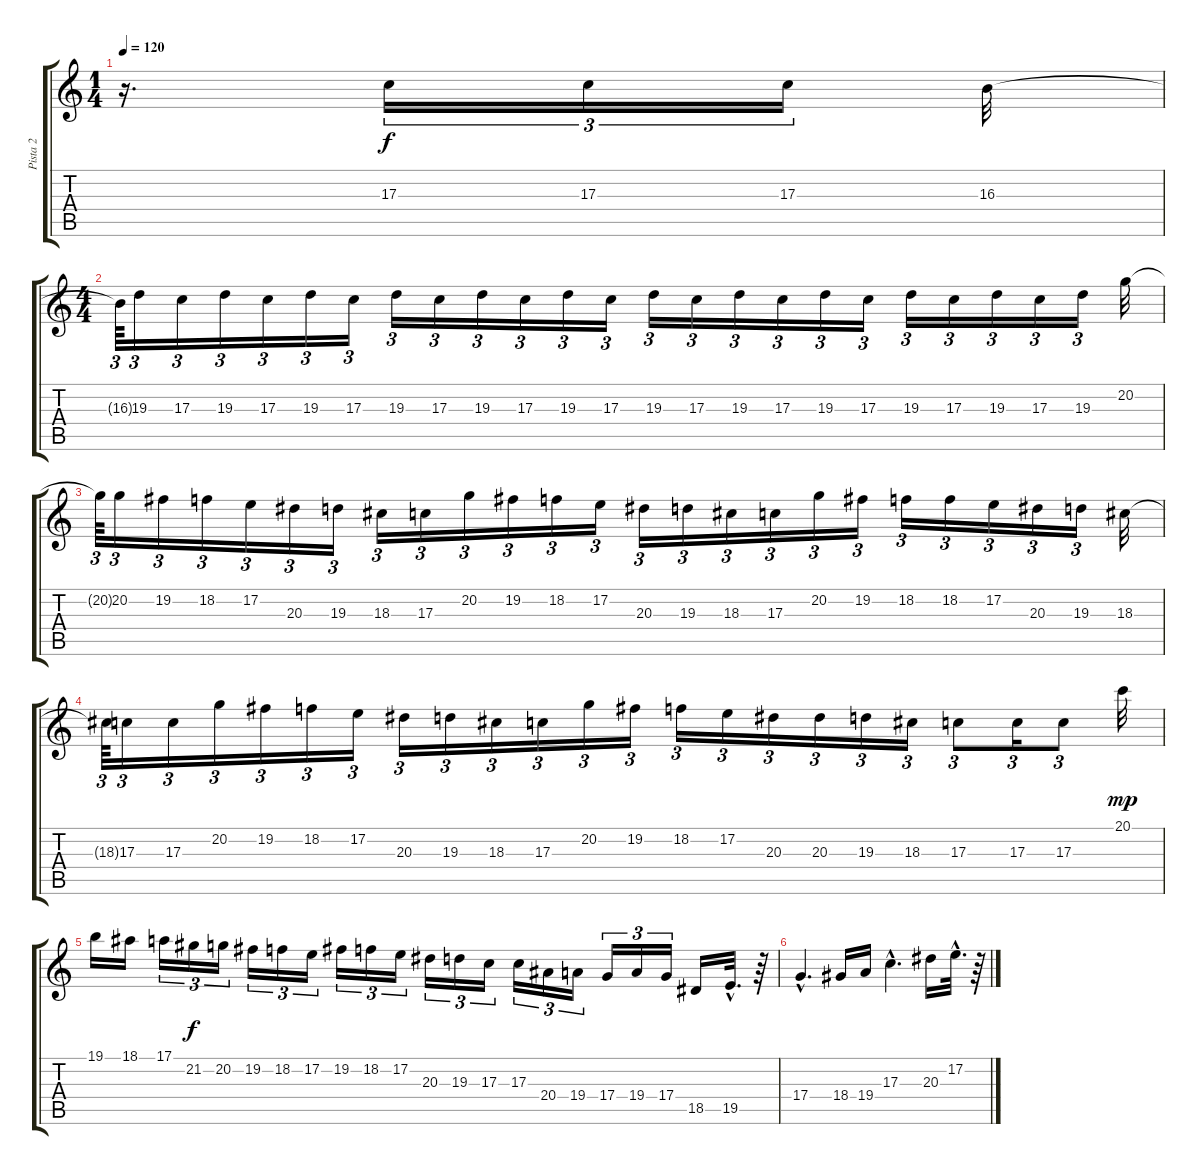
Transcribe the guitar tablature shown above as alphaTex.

\track ("Pista 2" "Pista 2") {instrument lead2sawtooth}
\staff {score tabs}
\tuning (E4 B3 G3 D3 A2 E2) {hide}
\ts (1 4)
\tempo 120
\clef g2
\ks c
r.16{d dy f instrument lead2sawtooth} 17.3.16{tu (3 2)} 17.3.16{tu (3 2)} 17.3.16{tu (3 2)} 16.3.32 |
\ts (4 4)
16.3{t}.64{tu (3 2)} 19.3.16{tu (3 2)} 17.3.16{tu (3 2)} 19.3.16{tu (3 2)} 17.3.16{tu (3 2)} 19.3.16{tu (3 2)} 17.3.16{tu (3 2)} 19.3.16{tu (3 2)} 17.3.16{tu (3 2)} 19.3.16{tu (3 2)} 17.3.16{tu (3 2)} 19.3.16{tu (3 2)} 17.3.16{tu (3 2)} 19.3.16{tu (3 2)} 17.3.16{tu (3 2)} 19.3.16{tu (3 2)} 17.3.16{tu (3 2)} 19.3.16{tu (3 2)} 17.3.16{tu (3 2)} 19.3.16{tu (3 2)} 17.3.16{tu (3 2)} 19.3.16{tu (3 2)} 17.3.16{tu (3 2)} 19.3.16{tu (3 2)} 20.2.32 |
20.2{t}.64{tu (3 2)} 20.2.16{tu (3 2)} 19.2.16{tu (3 2)} 18.2.16{tu (3 2)} 17.2.16{tu (3 2)} 20.3.16{tu (3 2)} 19.3.16{tu (3 2)} 18.3.16{tu (3 2)} 17.3.16{tu (3 2)} 20.2.16{tu (3 2)} 19.2.16{tu (3 2)} 18.2.16{tu (3 2)} 17.2.16{tu (3 2)} 20.3.16{tu (3 2)} 19.3.16{tu (3 2)} 18.3.16{tu (3 2)} 17.3.16{tu (3 2)} 20.2.16{tu (3 2)} 19.2.16{tu (3 2)} 18.2.16{tu (3 2)} 18.2.16{tu (3 2)} 17.2.16{tu (3 2)} 20.3.16{tu (3 2)} 19.3.16{tu (3 2)} 18.3.32 |
18.3{t}.64{tu (3 2)} 17.3.16{tu (3 2)} 17.3.16{tu (3 2)} 20.2.16{tu (3 2)} 19.2.16{tu (3 2)} 18.2.16{tu (3 2)} 17.2.16{tu (3 2)} 20.3.16{tu (3 2)} 19.3.16{tu (3 2)} 18.3.16{tu (3 2)} 17.3.16{tu (3 2)} 20.2.16{tu (3 2)} 19.2.16{tu (3 2)} 18.2.16{tu (3 2)} 17.2.16{tu (3 2)} 20.3.16{tu (3 2)} 20.3.16{tu (3 2)} 19.3.16{tu (3 2)} 18.3.16{tu (3 2)} 17.3.8{tu (3 2)} 17.3.16{tu (3 2)} 17.3.8{tu (3 2)} 20.1.32{dy mp} |
19.1.16 18.1.16 17.1.16{tu (3 2)} 21.2.16{tu (3 2) dy f} 20.2.16{tu (3 2)} 19.2.16{tu (3 2)} 18.2.16{tu (3 2)} 17.2.16{tu (3 2)} 19.2.16{tu (3 2)} 18.2.16{tu (3 2)} 17.2.16{tu (3 2)} 20.3.16{tu (3 2)} 19.3.16{tu (3 2)} 17.3.16{tu (3 2)} 17.3.16{tu (3 2)} 20.4.16{tu (3 2)} 19.4.16{tu (3 2)} 17.4.16{tu (3 2)} 19.4.16{tu (3 2)} 17.4.16{tu (3 2)} 18.5.16 19.5{hac}.32{d} r.64 |
17.4{hac}.4{d} 18.4.16 19.4.16 17.3{hac}.4{d} 20.3.16 17.2{hac}.32{d} r.64
